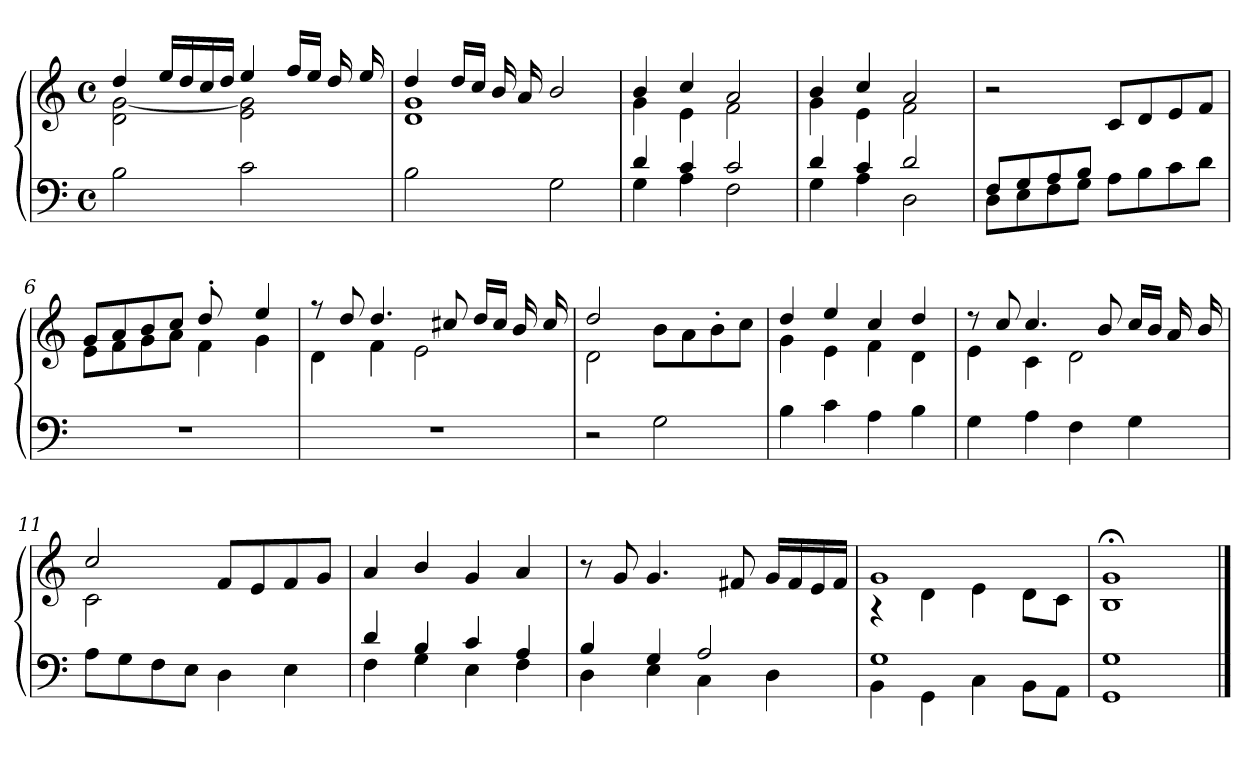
**kern	**kern
*part1	*part1
*staff2	*staff1
*clefF4	*clefG2
*M4/4	*M4/4
*met(c)	*met(c)
=1	=1
*	*^
2B\	4dd/	2d\ [2g\
.	16eeLL	.
.	16dd	.
.	16cc	.
.	16ddJJ	.
2c\	4ee/	2e\ 2g]\
.	16ffLL	.
.	16eeJJ	.
.	16dd/	.
.	16ee/	.
=2	=2	=2
2B\	4dd/	1d/ 1g/
.	16ddLL	.
.	16ccJJ	.
.	16b/	.
.	16a/	.
2G\	2b/	.
=3	=3	=3
*^	*	*
4d/	4G\	4b/	4g\
4c/	4A\	4cc/	4e\
2c/	2F\	2a/	2f\
=4	=4	=4	=4
4d/	4G\	4b/	4g\
4c/	4A\	4cc/	4e\
2d/	2D\	2a/	2f\
*	*	*v	*v
!!LO:LB:g=z
=5	=5	=5
8FL	8DL	2r
8G	8E	.
8A	8F	.
8BJ	8GJ	.
2ryy	8AL	8cL
.	8B	8d
.	8c	8e
.	8dJ	8fJ
*v	*v	*
=6	=6
*	*^
1r	8gL	8eL
.	8a	8f
.	8b	8g
.	8ccJ	8aJ
.	8dd'	4f\
.	8ryy	.
.	4ee/	4g\
=7	=7	=7
1r	8r	4d\
.	8dd/	.
.	4.dd/	4f\
.	.	2e\
.	8cc#X/	.
.	16ddLL	.
.	16cc#JJ	.
.	16b/	.
.	16cc#/	.
=8	=8	=8
2r	2dd/	2d\
2G\	8bL	2ryy
.	8a	.
.	8b'	.
.	8ccJ	.
=9	=9	=9
4B\	4dd/	4g\
4c\	4ee/	4e\
4A\	4cc/	4f\
4B\	4dd/	4d\
!!LO:PB:g=z	!!
=10	=10	=10
4G\	8r	4e\
.	8cc/	.
4A\	4.cc/	4c\
4F\	.	2d\
.	8b/	.
4G\	16ccLL	.
.	16bJJ	.
.	16a/	.
.	16b/	.
=11	=11	=11
8AL	2cc/	2c\
8G	.	.
8F	.	.
8EJ	.	.
4D\	8fL	2ryy
.	8e	.
4E\	8f	.
.	8gJ	.
*	*v	*v
=12	=12
*^	*
4d/	4F\	4a/
4B/	4G\	4b/
4c/	4E\	4g/
4A/	4F\	4a/
=13	=13	=13
4B/	4D\	8r
.	.	8g/
4G/	4E\	4.g/
2A/	4C\	.
.	.	8f#X/
.	4D\	16gLL
.	.	16f#
.	.	16e
.	.	16f#JJ
=14	=14	=14
*	*	*^
1G/	4BB\	1g/	4r
.	4GG\	.	4d\
.	4C\	.	4e\
.	8BBL	.	8dL
.	8AAJ	.	8cJ
*v	*v	*	*
*	*v	*v
!!LO:LB:g=z
=15	=15
1GG/ 1G/	1B;</ 1g;</
==	==
*-	*-
